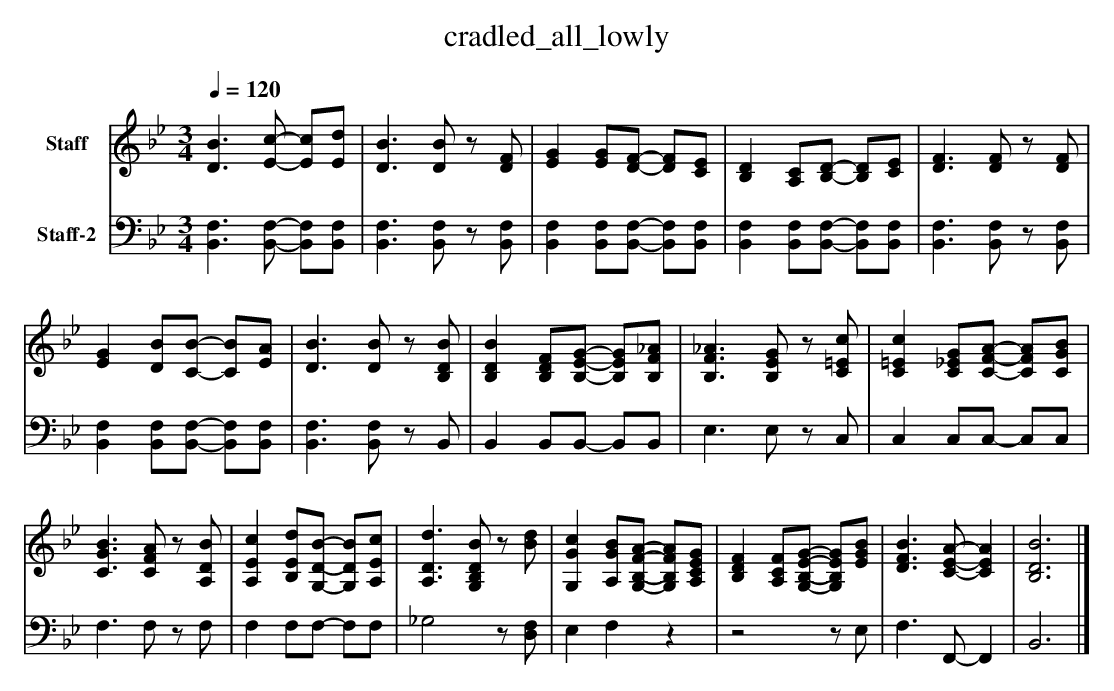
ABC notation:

X:1
T: cradled_all_lowly
L: 1/4
M: 3/4
Q: 1/4=120
V: P1 name="Staff"
V: P2 name="Staff-2"
K: Bb
[V: P1]  [K: Bb]  [M: 3/4]  [D3/2B3/2] [E/2-c/2-] [E/2c/2][E/2d/2] |  [D3/2B3/2] [D/2B/2]z/2 [D/2F/2] |  [EG] [E/2G/2][D/2-F/2-] [D/2F/2][C/2E/2] |  [B,D] [A,/2C/2][B,/2-D/2-] [B,/2D/2][C/2E/2] |  [D3/2F3/2] [D/2F/2]z/2 [D/2F/2] |  [EG] [D/2B/2][C/2-B/2-] [C/2B/2][E/2A/2] |  [D3/2B3/2] [D/2B/2]z/2 [B,/2D/2B/2] |  [B,DB] [B,/2D/2F/2][B,/2-E/2-G/2-] [B,/2E/2G/2][B,/2F/2_A/2] |  [B,3/2F3/2_A3/2] [B,/2E/2G/2]z/2 [C/2=E/2c/2] |  [C=Ec] [C/2_E/2G/2][C/2-F/2-A/2-] [C/2F/2A/2][C/2G/2B/2] |  [C3/2G3/2B3/2] [C/2F/2A/2]z/2 [A,/2D/2B/2] |  [A,Ec] [B,/2E/2d/2][G,/2-D/2-B/2-] [G,/2D/2B/2][A,/2E/2c/2] |  [A,3/2D3/2d3/2] [G,/2B,/2D/2B/2]z/2 [B/2d/2] |  [G,Gc] [A,/2G/2B/2][G,/2-B,/2-F/2-A/2-] [G,/2B,/2F/2A/2][A,/2C/2E/2G/2] |  [B,DF] [A,/2C/2F/2][G,/2-B,/2-E/2-G/2-] [G,/2B,/2E/2G/2][E/2G/2B/2] |  [D3/2F3/2B3/2] [C/2-E/2-A/2-] [CEA] |  [B,3D3B3] |]
[V: P2]  [K: Bb]  [M: 3/4]  [B,,3/2F,3/2] [B,,/2-F,/2-] [B,,/2F,/2][B,,/2F,/2] |  [B,,3/2F,3/2] [B,,/2F,/2]z/2 [B,,/2F,/2] |  [B,,F,] [B,,/2F,/2][B,,/2-F,/2-] [B,,/2F,/2][B,,/2F,/2] |  [B,,F,] [B,,/2F,/2][B,,/2-F,/2-] [B,,/2F,/2][B,,/2F,/2] |  [B,,3/2F,3/2] [B,,/2F,/2]z/2 [B,,/2F,/2] |  [B,,F,] [B,,/2F,/2][B,,/2-F,/2-] [B,,/2F,/2][B,,/2F,/2] |  [B,,3/2F,3/2] [B,,/2F,/2]z/2 B,,/2 |  B,, B,,/2B,,/2- B,,/2B,,/2 |  E,3/2 E,/2z/2 C,/2 |  C, C,/2C,/2- C,/2C,/2 |  F,3/2 F,/2z/2 F,/2 |  F, F,/2F,/2- F,/2F,/2 |  _G,2z/2 [D,/2F,/2] |  E, F,z | z2z/2 E,/2 |  F,3/2 F,,/2- F,, |  B,,3 |]
